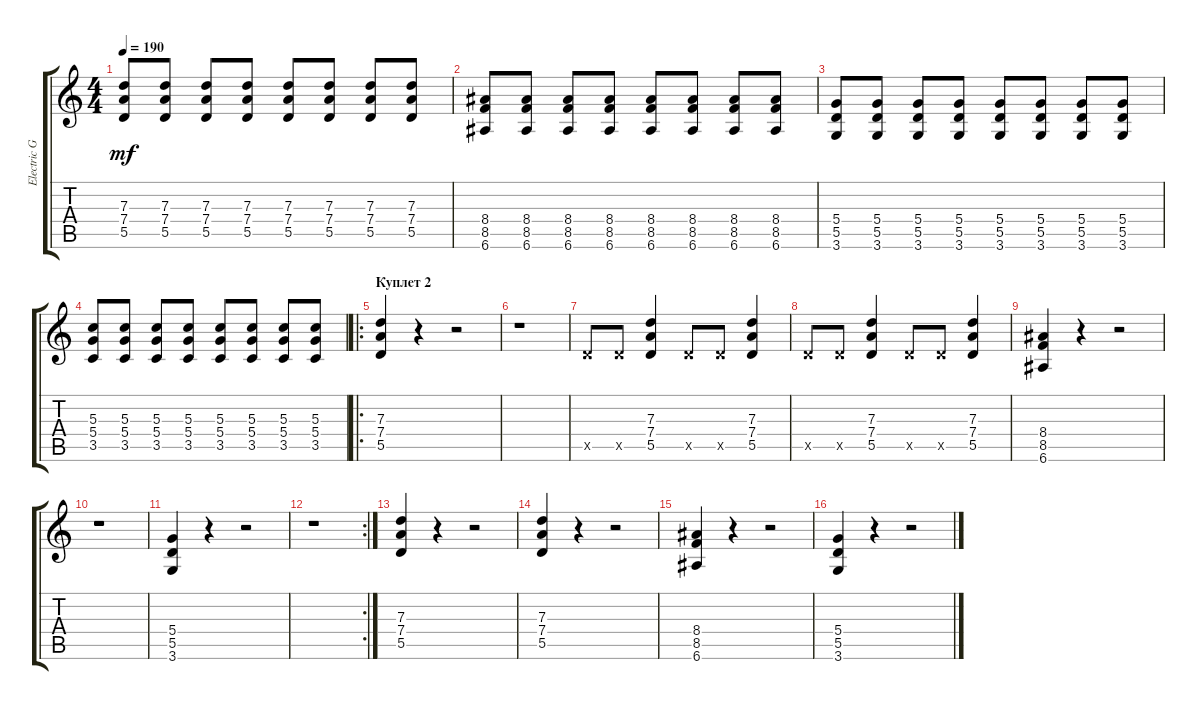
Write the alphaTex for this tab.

\track ("Electric Guitar" "Electric G") {instrument distortionguitar}
\staff {score tabs}
\tuning (E4 B3 G3 D3 A2 E2) {hide}
\ts (4 4)
\tempo 190
\clef g2
\ks c
(7.3 7.4 5.5).8{dy mf} (7.3 7.4 5.5).8 (7.3 7.4 5.5).8 (7.3 7.4 5.5).8 (7.3 7.4 5.5).8 (7.3 7.4 5.5).8 (7.3 7.4 5.5).8 (7.3 7.4 5.5).8 |
(8.4 8.5 6.6).8 (8.4 8.5 6.6).8 (8.4 8.5 6.6).8 (8.4 8.5 6.6).8 (8.4 8.5 6.6).8 (8.4 8.5 6.6).8 (8.4 8.5 6.6).8 (8.4 8.5 6.6).8 |
(5.4 5.5 3.6).8 (5.4 5.5 3.6).8 (5.4 5.5 3.6).8 (5.4 5.5 3.6).8 (5.4 5.5 3.6).8 (5.4 5.5 3.6).8 (5.4 5.5 3.6).8 (5.4 5.5 3.6).8 |
(5.3 5.4 3.5).8 (5.3 5.4 3.5).8 (5.3 5.4 3.5).8 (5.3 5.4 3.5).8 (5.3 5.4 3.5).8 (5.3 5.4 3.5).8 (5.3 5.4 3.5).8 (5.3 5.4 3.5).8 |
\ro
\section ("" "Куплет 2")
(7.3 7.4 5.5).4 r.4 r.2 |
r.1 |
5.5{x}.8 5.5{x}.8 (7.3 7.4 5.5).4 5.5{x}.8 5.5{x}.8 (7.3 7.4 5.5).4 |
5.5{x}.8 5.5{x}.8 (7.3 7.4 5.5).4 5.5{x}.8 5.5{x}.8 (7.3 7.4 5.5).4 |
(8.4 8.5 6.6).4 r.4 r.2 |
r.1 |
(5.4 5.5 3.6).4 r.4 r.2 |
\rc 2
r.1 |
(7.3 7.4 5.5).4 r.4 r.2 |
(7.3 7.4 5.5).4 r.4 r.2 |
(8.4 8.5 6.6).4 r.4 r.2 |
(5.4 5.5 3.6).4 r.4 r.2
